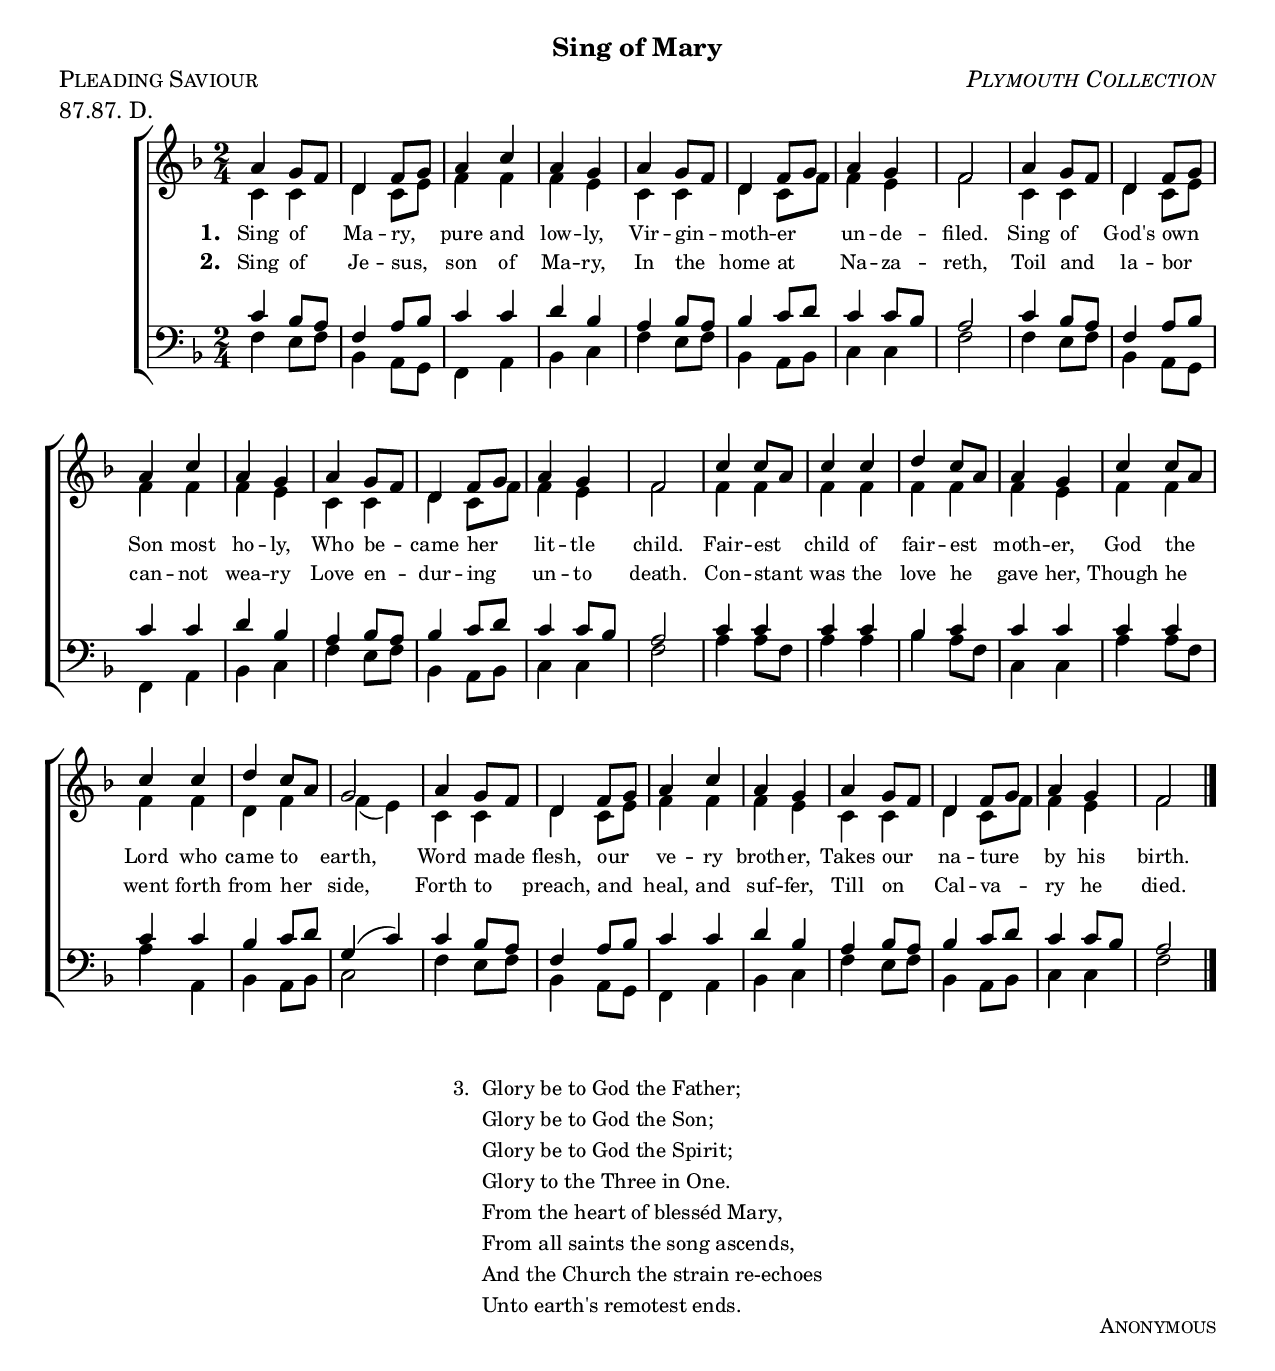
% Version 1.20
% Last edit: March 24, 2006
% The music and words produced by this source code are believed
% to be in the public domain in the United States. The source
% code itself is covered by the Creative Commons Attribution-
% NonCommercial license, 
% http://creativecommons.org/licenses/by-nc/2.5/
% Attribution: Geoff Horton

\version "2.8.0"
\include "english.ly"

#(set-default-paper-size "letter")
#(set-global-staff-size 20)

title = "Sing of Mary"
composer = \markup { \italic "Plymouth Collection"}
poet = "Anonymous"
piece = "Pleading Saviour"
meter = "87.87. D."
arranger = ""

world = {
  \key f \major
  \time 2/4
  \autoBeamOff
}

melody = \relative c'' {
  \world
  a4 g8[ f] |
  d4 f8[ g] |
  a4 c |
  a g |
  a g8[ f] |
  d4 f8[ g] |
  a4 g |
  f2 |
  a4 g8[ f] |
  d4 f8[ g] |
  a4 c |
  a g |
  a g8[ f] |
  d4 f8[ g] | 
  a4 g | 
  f2 |
  c'4 c8[ a] |
  c4 c |
  d c8[ a] |
  a4 g |
  c c8[ a] |
  c4 c |
  d c8[ a] |
  g2 |
  a4 g8[ f] |
  d4 f8[ g] |
  a4 c |
  a g | 
  a g8[ f] |
  d4 f8[ g] |
  a4 g |
  f2 \bar "|."
}


alto = \relative c' {
  \world
  c4 c |
  d c8[ e] |
  f4 f |
  f e |
  c c |
  d c8[ f] |
  f4 e |
  f2 |
  c4 c |
  d c8[ e] |
  f4 f |
  f e |
  c c |
  d c8[ f] |
  f4 e |
  f2 |
  f4 f |
  f f |
  f f |
  f e |
  f f |
  f f |
  d f |
  f( e) |
  c4 c |
  d c8[ e] |
  f4 f |
  f e |
  c c |
  d c8[ f] |
  f4 e |
  f2
}

tenor = \relative c' {
  \world
  c4 bf8[ a] |
  f4 a8[ bf] |
  c4 c | d bf |
  a bf8[ a] |
  bf4 c8[ d] |
  c4 c8[ bf] |
  a2 |
  c4 bf8[ a] |
  f4 a8[ bf] |
  c4 c |
  d bf |
  a bf8[ a] |
  bf4 c8[ d] |
  c4 c8[ bf] |
  a2 |
  c4 c |
  c c |
  bf c |
  c c |
  c c |
  c c | 
  bf c8[ d] |
  g,4( c) |
  c4 bf8[ a] |
  f4 a8[ bf] |
  c4 c |
  d bf |
  a bf8[ a] |
  bf4 c8[ d] |
  c4 c8[ bf] |
  a2
}

bass = \relative c {
  \world
  f4 e8[ f] |
  bf,4 a8[ g] |
  f4 a |
  bf c | 
  f e8[ f] |
  bf,4 a8[ bf] |
  c4 c |
  f2 |
  f4 e8[ f] |
  bf,4 a8[ g] |
  f4 a |
  bf c |
  f e8[ f] |
  bf,4 a8[ bf] |
  c4 c |
  f2 |
  a4 a8[ f] |
  a4 a |
  bf a8[ f] |
  c4 c |
  a'4 a8[ f] |
  a4 a, |
  bf a8[ bf] |
  c2 |
  f4 e8[ f] |
  bf,4 a8[ g] |
  f4 a |
  bf c |
  f e8[ f] |
  bf,4 a8[ bf] |
  c4 c |
  f2
}

verseOne = \lyricmode {
  \set stanza = "1. "
  Sing of Ma -- ry, pure and low -- ly, 
  Vir -- gin -- moth -- er un -- de -- filed.
  Sing of God's own Son most ho -- ly,
  Who be -- came her lit -- tle child.
  Fair -- est child of fair -- est moth -- er,
  God the Lord who came to earth,
  Word made flesh, our ve -- ry broth -- er,
  Takes our na -- ture by his birth.
}

verseTwo = \lyricmode {
  \set stanza = "2. "
  Sing of Je -- sus, son of Ma -- ry,
  In the home at Na -- za -- reth,
  Toil and la -- bor can -- not wea -- ry
  Love en -- dur -- ing un -- to death.
  Con -- stant was the love he gave her,
  Though he went forth from her side,
  Forth to preach, and heal, and suf -- fer,
  Till on Cal -- va -- ry he died.
}

\markup {
  \column {
    \fill-line { \large \bold \title } % title
    \fill-line { \caps \piece               % piece
	         \caps \composer      % composer
	  }
    \fill-line { \meter          % meter
	         \arranger           % arranger
	  }
  }
}

\score {
  \context ChoirStaff <<
    \context Staff = upper <<
      \context Voice =
         sopranos { \voiceOne << \melody >> }
      \context Voice =
         altos { \voiceTwo << \alto >> }
      \context Lyrics = one \lyricsto sopranos \verseOne
      \context Lyrics = two \lyricsto sopranos \verseTwo
    >>
    \context Staff = lower <<
      \clef bass
      \context Voice =
        tenors { \voiceOne << \tenor >> }
      \context Voice =
        basses { \voiceTwo << \bass >> }
    >>
>>

  \layout {
    \context {
      \Score
      % **** Turns off bar numbering
      \remove "Bar_number_engraver"
    }
    \context {
      \Lyrics
      % **** Prevents lyrics from running too close together
      \override LyricSpace #'minimum-distance = #0.6
      % **** Makes the text of lyrics a little smaller
      \override LyricText #'font-size = #-1
      % **** Moves lines of lyrics closer together
      \override VerticalAxisGroup #'minimum-Y-extent = #'(-1 . 1)
    }
  }
}

\markup { 
  \small {
    \fill-line {
      \line {
	"3. "
	\column {
	  "Glory be to God the Father;"
	  "Glory be to God the Son;"
	  "Glory be to God the Spirit;"
	  "Glory to the Three in One."
	  "From the heart of blesséd Mary,"
	  "From all saints the song ascends,"
	  "And the Church the strain re-echoes"
	  "Unto earth's remotest ends."
	}
      }
    }
  }
}

\markup {
  \fill-line {
    " "
    \column {
      \small \caps \poet % poet
    }
  }
}

%{
  Per the _Hymnal 1940 _, 117.
  Change log:
  3-24-06 Moved to 2.8, current formatting
%}


